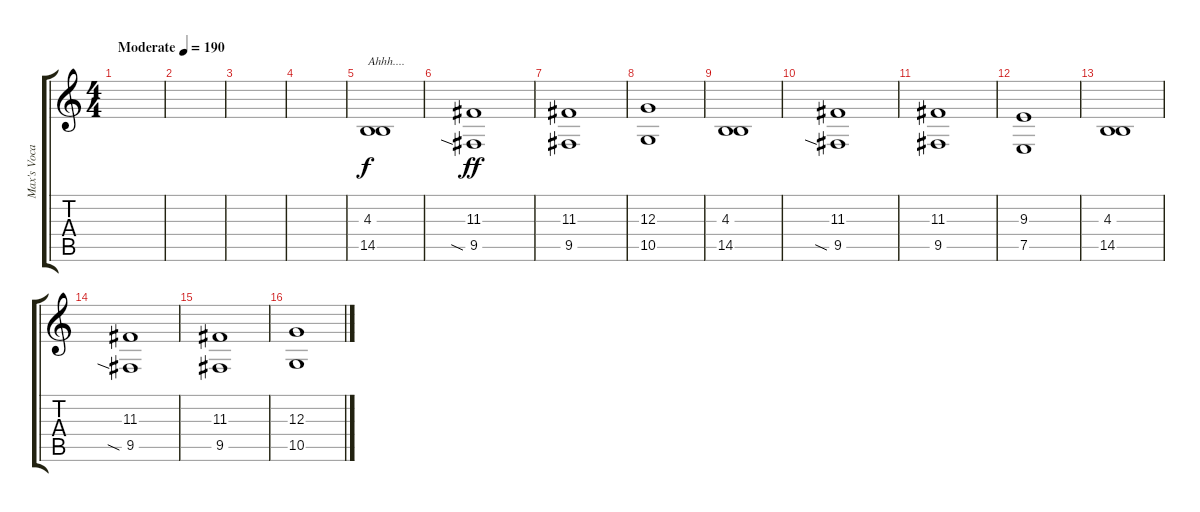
\track ("Max's Vocals" "Max's Voca") {instrument choiraahs}
\staff {score tabs}
\tuning (E4 B3 G3 D3 A2 E2) {hide}
\ts (4 4)
\tempo (190 "Moderate")
\clef g2
\ks c
|
|
|
|
(4.3 14.5).1{txt "Ahhh...."} |
(11.3 9.5{sia}).1{dy ff} |
(11.3 9.5).1 |
(12.3 10.5).1 |
(4.3 14.5).1 |
(11.3 9.5{sia}).1 |
(11.3 9.5).1 |
(9.3 7.5).1 |
(4.3 14.5).1 |
(11.3 9.5{sia}).1 |
(11.3 9.5).1 |
(12.3 10.5).1
